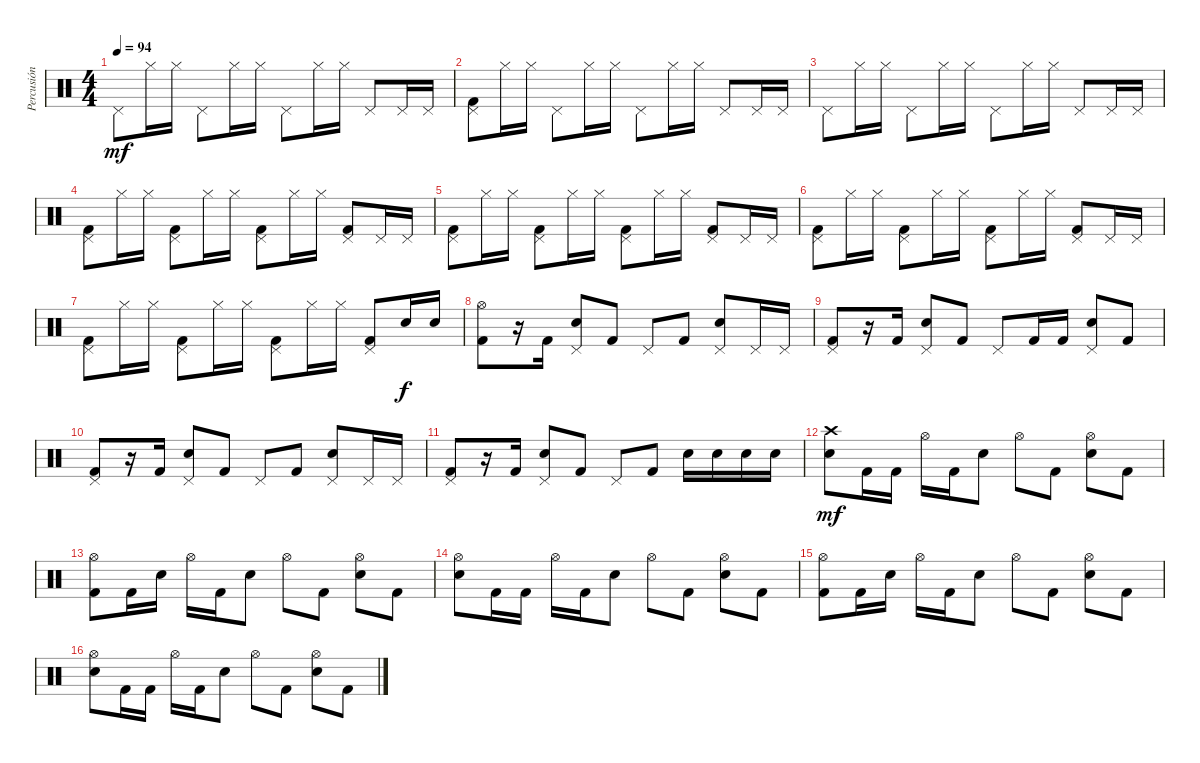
\track ("Percusión" "Percusión") {instrument percussion}
\staff {score}
\articulation defaults
\ts (4 4)
\tempo 94
\clef neutral
\ks c "Pedal Hi-Hat (hit)".8{dy mf} "Hi-Hat (closed)".16 "Hi-Hat (closed)".16 "Pedal Hi-Hat (hit)".8 "Hi-Hat (closed)".16 "Hi-Hat (closed)".16 "Pedal Hi-Hat (hit)".8 "Hi-Hat (closed)".16 "Hi-Hat (closed)".16 "Pedal Hi-Hat (hit)".8 "Pedal Hi-Hat (hit)".16 "Pedal Hi-Hat (hit)".16
|
("Pedal Hi-Hat (hit)" "Kick (hit) 2").8 "Hi-Hat (closed)".16 "Hi-Hat (closed)".16 "Pedal Hi-Hat (hit)".8 "Hi-Hat (closed)".16 "Hi-Hat (closed)".16 "Pedal Hi-Hat (hit)".8 "Hi-Hat (closed)".16 "Hi-Hat (closed)".16 "Pedal Hi-Hat (hit)".8 "Pedal Hi-Hat (hit)".16 "Pedal Hi-Hat (hit)".16 |
"Pedal Hi-Hat (hit)".8 "Hi-Hat (closed)".16 "Hi-Hat (closed)".16 "Pedal Hi-Hat (hit)".8 "Hi-Hat (closed)".16 "Hi-Hat (closed)".16 "Pedal Hi-Hat (hit)".8 "Hi-Hat (closed)".16 "Hi-Hat (closed)".16 "Pedal Hi-Hat (hit)".8 "Pedal Hi-Hat (hit)".16 "Pedal Hi-Hat (hit)".16 |
("Pedal Hi-Hat (hit)" "Kick (hit) 2").8 "Hi-Hat (closed)".16 "Hi-Hat (closed)".16 ("Pedal Hi-Hat (hit)" "Kick (hit) 2").8 "Hi-Hat (closed)".16 "Hi-Hat (closed)".16 ("Pedal Hi-Hat (hit)" "Kick (hit) 2").8 "Hi-Hat (closed)".16 "Hi-Hat (closed)".16 ("Pedal Hi-Hat (hit)" "Kick (hit) 2").8 "Pedal Hi-Hat (hit)".16 "Pedal Hi-Hat (hit)".16 |
("Pedal Hi-Hat (hit)" "Kick (hit) 2").8 "Hi-Hat (closed)".16 "Hi-Hat (closed)".16 ("Pedal Hi-Hat (hit)" "Kick (hit) 2").8 "Hi-Hat (closed)".16 "Hi-Hat (closed)".16 ("Pedal Hi-Hat (hit)" "Kick (hit) 2").8 "Hi-Hat (closed)".16 "Hi-Hat (closed)".16 ("Pedal Hi-Hat (hit)" "Kick (hit) 2").8 "Pedal Hi-Hat (hit)".16 "Pedal Hi-Hat (hit)".16 |
("Pedal Hi-Hat (hit)" "Kick (hit) 2").8 "Hi-Hat (closed)".16 "Hi-Hat (closed)".16 ("Pedal Hi-Hat (hit)" "Kick (hit) 2").8 "Hi-Hat (closed)".16 "Hi-Hat (closed)".16 ("Pedal Hi-Hat (hit)" "Kick (hit) 2").8 "Hi-Hat (closed)".16 "Hi-Hat (closed)".16 ("Pedal Hi-Hat (hit)" "Kick (hit) 2").8 "Pedal Hi-Hat (hit)".16 "Pedal Hi-Hat (hit)".16 |
("Pedal Hi-Hat (hit)" "Kick (hit) 2").8 "Hi-Hat (closed)".16 "Hi-Hat (closed)".16 ("Pedal Hi-Hat (hit)" "Kick (hit) 2").8 "Hi-Hat (closed)".16 "Hi-Hat (closed)".16 ("Pedal Hi-Hat (hit)" "Kick (hit) 2").8 "Hi-Hat (closed)".16 "Hi-Hat (closed)".16 ("Pedal Hi-Hat (hit)" "Kick (hit) 2").8 "Snare (hit) 2".16{dy f} "Snare (hit) 2".16 |
("Hi-Hat (open)" "Kick (hit) 2").8 r.16 "Kick (hit) 2".16 ("Pedal Hi-Hat (hit)" "Snare (hit) 2").8 "Kick (hit) 2".8 "Pedal Hi-Hat (hit)".8 "Kick (hit) 2".8 ("Pedal Hi-Hat (hit)" "Snare (hit) 2").8 "Pedal Hi-Hat (hit)".16 "Pedal Hi-Hat (hit)".16 |
("Pedal Hi-Hat (hit)" "Kick (hit) 2").8 r.16 "Kick (hit) 2".16 ("Pedal Hi-Hat (hit)" "Snare (hit) 2").8 "Kick (hit) 2".8 "Pedal Hi-Hat (hit)".8 "Kick (hit) 2".16 "Kick (hit) 2".16 ("Pedal Hi-Hat (hit)" "Snare (hit) 2").8 "Kick (hit) 2".8 |
("Pedal Hi-Hat (hit)" "Kick (hit) 2").8 r.16 "Kick (hit) 2".16 ("Pedal Hi-Hat (hit)" "Snare (hit) 2").8 "Kick (hit) 2".8 "Pedal Hi-Hat (hit)".8 "Kick (hit) 2".8 ("Pedal Hi-Hat (hit)" "Snare (hit) 2").8 "Pedal Hi-Hat (hit)".16 "Pedal Hi-Hat (hit)".16 |
("Pedal Hi-Hat (hit)" "Kick (hit) 2").8 r.16 "Kick (hit) 2".16 ("Pedal Hi-Hat (hit)" "Snare (hit) 2").8 "Kick (hit) 2".8 "Pedal Hi-Hat (hit)".8 "Kick (hit) 2".8 "Snare (hit) 2".16 "Snare (hit) 2".16 "Snare (hit) 2".16 "Snare (hit) 2".16 |
("Crash high (hit)" "Snare (hit) 2").8{dy mf} "Kick (hit) 2".16 "Kick (hit) 2".16 "Hi-Hat (open)".16 "Kick (hit) 2".16 "Snare (hit) 2".8 "Hi-Hat (open)".8 "Kick (hit) 2".8 ("Hi-Hat (open)" "Snare (hit) 2").8 "Kick (hit) 2".8 |
("Hi-Hat (open)" "Kick (hit) 2").8 "Kick (hit) 2".16 "Snare (hit) 2".16 "Hi-Hat (open)".16 "Kick (hit) 2".16 "Snare (hit) 2".8 "Hi-Hat (open)".8 "Kick (hit) 2".8 ("Hi-Hat (open)" "Snare (hit) 2").8 "Kick (hit) 2".8 |
("Hi-Hat (open)" "Snare (hit) 2").8 "Kick (hit) 2".16 "Kick (hit) 2".16 "Hi-Hat (open)".16 "Kick (hit) 2".16 "Snare (hit) 2".8 "Hi-Hat (open)".8 "Kick (hit) 2".8 ("Hi-Hat (open)" "Snare (hit) 2").8 "Kick (hit) 2".8 |
("Hi-Hat (open)" "Kick (hit) 2").8 "Kick (hit) 2".16 "Snare (hit) 2".16 "Hi-Hat (open)".16 "Kick (hit) 2".16 "Snare (hit) 2".8 "Hi-Hat (open)".8 "Kick (hit) 2".8 ("Hi-Hat (open)" "Snare (hit) 2").8 "Kick (hit) 2".8 |
("Hi-Hat (open)" "Snare (hit) 2").8 "Kick (hit) 2".16 "Kick (hit) 2".16 "Hi-Hat (open)".16 "Kick (hit) 2".16 "Snare (hit) 2".8 "Hi-Hat (open)".8 "Kick (hit) 2".8 ("Hi-Hat (open)" "Snare (hit) 2").8 "Kick (hit) 2".8
